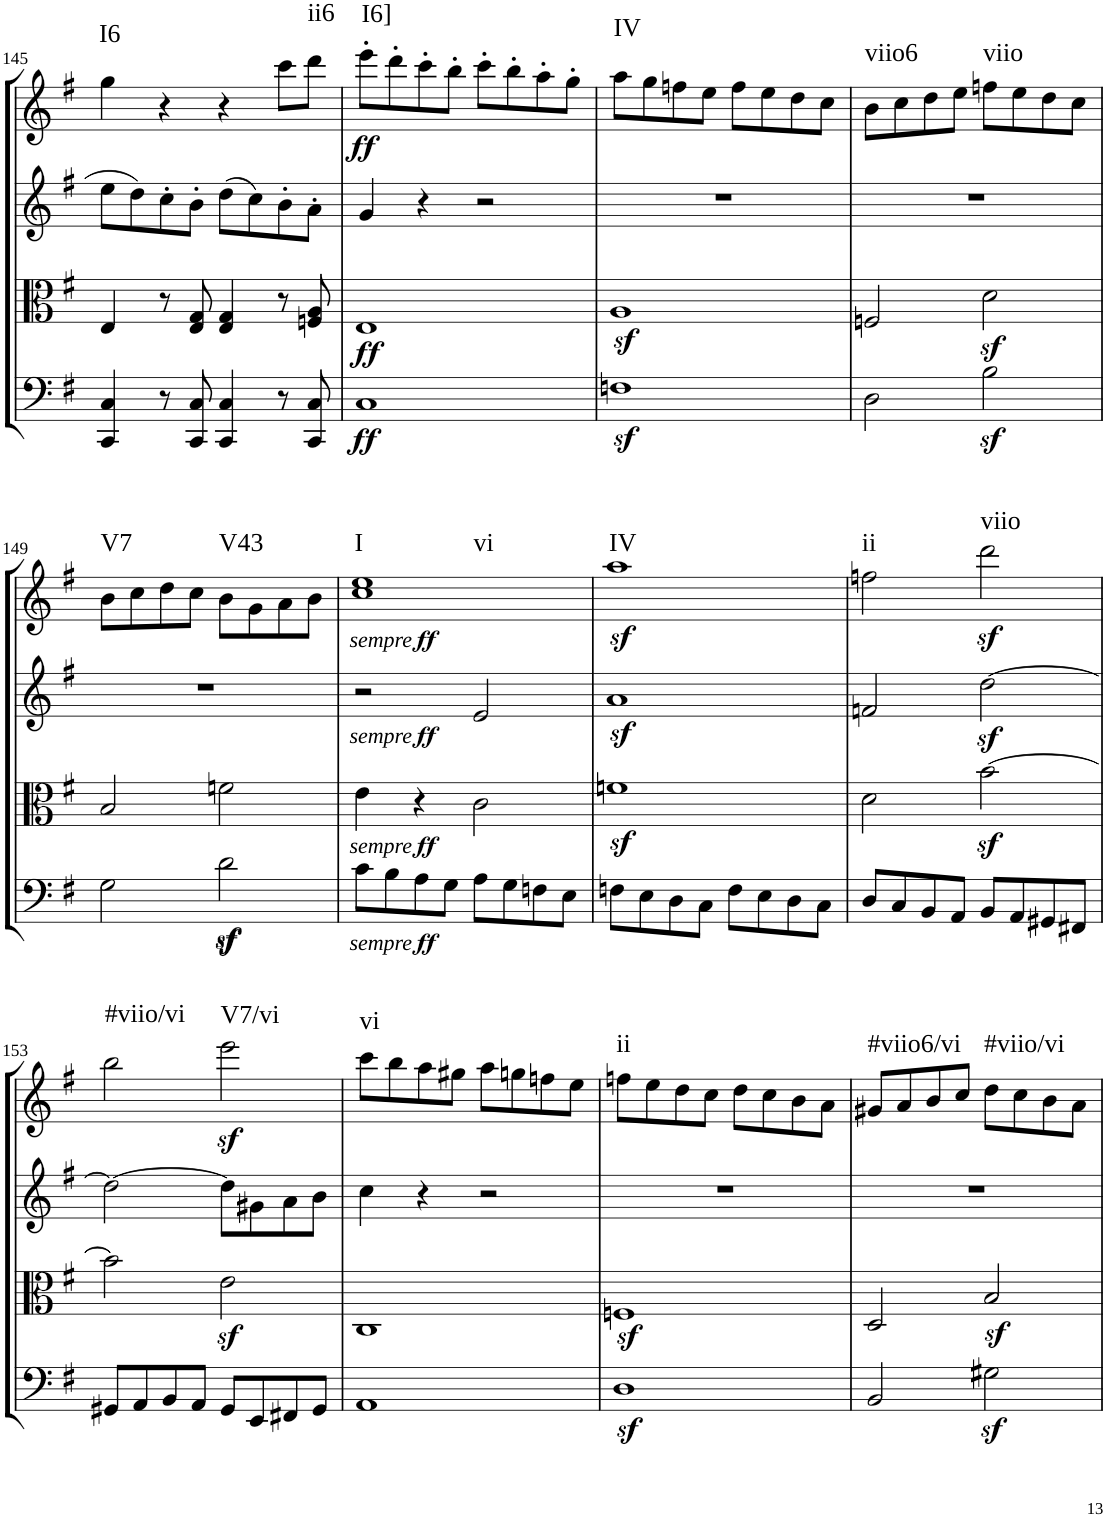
**kern	**dynam	**kern	**dynam	**kern	**kern	**dynam	**harte
*part4	*part4	*part3	*part3	*part2	*part1	*part1	*part1
*staff4	*staff4	*staff3	*staff3	*staff2	*staff1	*staff1	*
*I"Violoncello.	*	*I"Viola	*	*I"Violin II.	*I"Violin I.	*	*
*I'Vc	*	*I'Vla	*	*I'Vln	*I'Vln	*	*
!!LO:PB:g=z
*clefF4	*	*clefC3	*	*clefG2	*clefG2	*	*
*k[f#]	*	*k[f#]	*	*k[f#]	*k[f#]	*	*
*M2/2	*	*M2/2	*	*M2/2	*M2/2	*	*
*met(c|)	*	*met(c|)	*	*met(c|)	*met(c|)	*	*
=145	=145	=145	=145	=145	=145	=145	=145
!	!	!	!	!	!	!	!LO:H:kt=I6
4CC/ 4C/	.	4E/	.	8ee\L	4gg\	.	N
.	.	.	.	8dd\	.	.	.
8r	.	8r	.	8cc'\	4r	.	.
8CC/ 8C/	.	8E/ 8G/	.	8b'\J	.	.	.
4CC/ 4C/	.	4E/ 4G/	.	(8dd\L	4r	.	.
.	.	.	.	8cc\)	.	.	.
8r	.	8r	.	8b'\	8ccc\L	.	.
!	!	!	!	!	!	!	!LO:H:kt=ii6
8CC/ 8C/	.	8Fn/ 8A/	.	8a'\J	8ddd\J	.	N
=146	=146	=146	=146	=146	=146	=146	=146
!	!LO:DY:b	!	!LO:DY:b	!	!	!LO:DY:b	!LO:H:kt=I6]
1C	ff	1E	ff	4g/	8eee'\L	ff	N
.	.	.	.	.	8ddd'\	.	.
.	.	.	.	4r	8ccc'\	.	.
.	.	.	.	.	8bb'\J	.	.
.	.	.	.	2r	8ccc'\L	.	.
.	.	.	.	.	8bb'\	.	.
.	.	.	.	.	8aa'\	.	.
.	.	.	.	.	8gg'\J	.	.
=147	=147	=147	=147	=147	=147	=147	=147
!	!	!	!	!	!	!	!LO:H:kt=IV
1Fnz<	.	1Az<	.	1r	8aa\L	.	N
.	.	.	.	.	8gg\	.	.
.	.	.	.	.	8ffn\	.	.
.	.	.	.	.	8ee\J	.	.
.	.	.	.	.	8ff\L	.	.
.	.	.	.	.	8ee\	.	.
.	.	.	.	.	8dd\	.	.
.	.	.	.	.	8cc\J	.	.
=148	=148	=148	=148	=148	=148	=148	=148
!	!	!	!	!	!	!	!LO:H:kt=viio6
2D\	.	2Fn/	.	1r	8b\L	.	N
.	.	.	.	.	8cc\	.	.
.	.	.	.	.	8dd\	.	.
.	.	.	.	.	8ee\J	.	.
!	!	!	!	!	!	!	!LO:H:kt=viio
2Bz<\	.	2dz<\	.	.	8ffn\L	.	N
.	.	.	.	.	8ee\	.	.
.	.	.	.	.	8dd\	.	.
.	.	.	.	.	8cc\J	.	.
!!LO:LB:g=z
=149	=149	=149	=149	=149	=149	=149	=149
!	!	!	!	!	!	!	!LO:H:kt=V7
2G\	.	2B/	.	1r	8b\L	.	N
.	.	.	.	.	8cc\	.	.
.	.	.	.	.	8dd\	.	.
.	.	.	.	.	8cc\J	.	.
!	!	!	!	!	!	!	!LO:H:kt=V43
2dz<\	.	2fn\	.	.	8b\L	.	N
.	.	.	.	.	8g\	.	.
.	.	.	.	.	8a\	.	.
.	.	.	.	.	8b\J	.	.
=150	=150	=150	=150	=150	=150	=150	=150
!	!	!	!	!	!LO:TX:b:i:t=sempre	!	!
!	!	!	!	!LO:TX:b:i:t=sempre	!	!	!
!	!	!LO:TX:b:i:t=sempre	!	!	!	!	!
!LO:TX:b:i:t=sempre	!	!	!	!	!	!	!
!	!	!	!	!	!	!	!LO:H:n=1:kt=I
!	!	!	!	!	!	!	!LO:H:n=2:kt=vi
8c\L	.	4e\	.	2r	1cc 1ee	.	N N
8B\	.	.	.	.	.	.	.
8A\	.	4r	.	.	.	.	.
8G\J	.	.	.	.	.	.	.
8A\L	.	2c\	.	2e/	.	.	.
8G\	.	.	.	.	.	.	.
8Fn\	.	.	.	.	.	.	.
8E\J	.	.	.	.	.	.	.
=151	=151	=151	=151	=151	=151	=151	=151
!	!	!	!	!	!	!LO:DY:b	!LO:H:kt=IV
8Fn\L	.	1fnz<	.	1az<	1aa	sf	N
8E\	.	.	.	.	.	.	.
8D\	.	.	.	.	.	.	.
8C\J	.	.	.	.	.	.	.
8F\L	.	.	.	.	.	.	.
8E\	.	.	.	.	.	.	.
8D\	.	.	.	.	.	.	.
8C\J	.	.	.	.	.	.	.
=152	=152	=152	=152	=152	=152	=152	=152
!	!	!	!	!	!	!	!LO:H:kt=ii
8D/L	.	2d\	.	2fn/	2ffn\	.	N
8C/	.	.	.	.	.	.	.
8BB/	.	.	.	.	.	.	.
8AA/J	.	.	.	.	.	.	.
!	!	!	!	!	!	!LO:DY:b	!LO:H:kt=viio
8BB/L	.	[2bz<\	.	[2ddz<\	2ddd\	sf	N
8AA/	.	.	.	.	.	.	.
8GG#X/	.	.	.	.	.	.	.
8FF#X/J	.	.	.	.	.	.	.
!!LO:LB:g=z
=153	=153	=153	=153	=153	=153	=153	=153
!	!	!	!	!	!	!	!LO:H:kt=#viio/vi
8GG#X/L	.	2b\]	.	2dd\_	2bb\	.	N
8AA/	.	.	.	.	.	.	.
8BB/	.	.	.	.	.	.	.
8AA/J	.	.	.	.	.	.	.
!	!	!	!	!	!	!LO:DY:b	!LO:H:kt=V7/vi
8GG#/L	.	2ez<\	.	8dd\L]	2eee\	sf	N
8EE/	.	.	.	8g#X\	.	.	.
8FF#X/	.	.	.	8a\	.	.	.
8GG#/J	.	.	.	8b\J	.	.	.
=154	=154	=154	=154	=154	=154	=154	=154
!	!	!	!	!	!	!	!LO:H:kt=vi
1AA	.	1C	.	4cc\	8ccc\L	.	N
.	.	.	.	.	8bb\	.	.
.	.	.	.	4r	8aa\	.	.
.	.	.	.	.	8gg#X\J	.	.
.	.	.	.	2r	8aa\L	.	.
.	.	.	.	.	8ggn\	.	.
.	.	.	.	.	8ffn\	.	.
.	.	.	.	.	8ee\J	.	.
=155	=155	=155	=155	=155	=155	=155	=155
!	!	!	!	!	!	!	!LO:H:kt=ii
1Dz<	.	1Fnz<	.	1r	8ffn\L	.	N
.	.	.	.	.	8ee\	.	.
.	.	.	.	.	8dd\	.	.
.	.	.	.	.	8cc\J	.	.
.	.	.	.	.	8dd\L	.	.
.	.	.	.	.	8cc\	.	.
.	.	.	.	.	8b\	.	.
.	.	.	.	.	8a\J	.	.
=156	=156	=156	=156	=156	=156	=156	=156
!	!	!	!	!	!	!	!LO:H:kt=#viio6/vi
2BB/	.	2D/	.	1r	8g#X/L	.	N
.	.	.	.	.	8a/	.	.
.	.	.	.	.	8b/	.	.
.	.	.	.	.	8cc/J	.	.
!	!	!	!	!	!	!	!LO:H:kt=#viio/vi
2G#Xz<\	.	2Bz</	.	.	8dd\L	.	N
.	.	.	.	.	8cc\	.	.
.	.	.	.	.	8b\	.	.
.	.	.	.	.	8a\J	.	.
=	=	=	=	=	=	=	=
*-	*-	*-	*-	*-	*-	*-	*-
